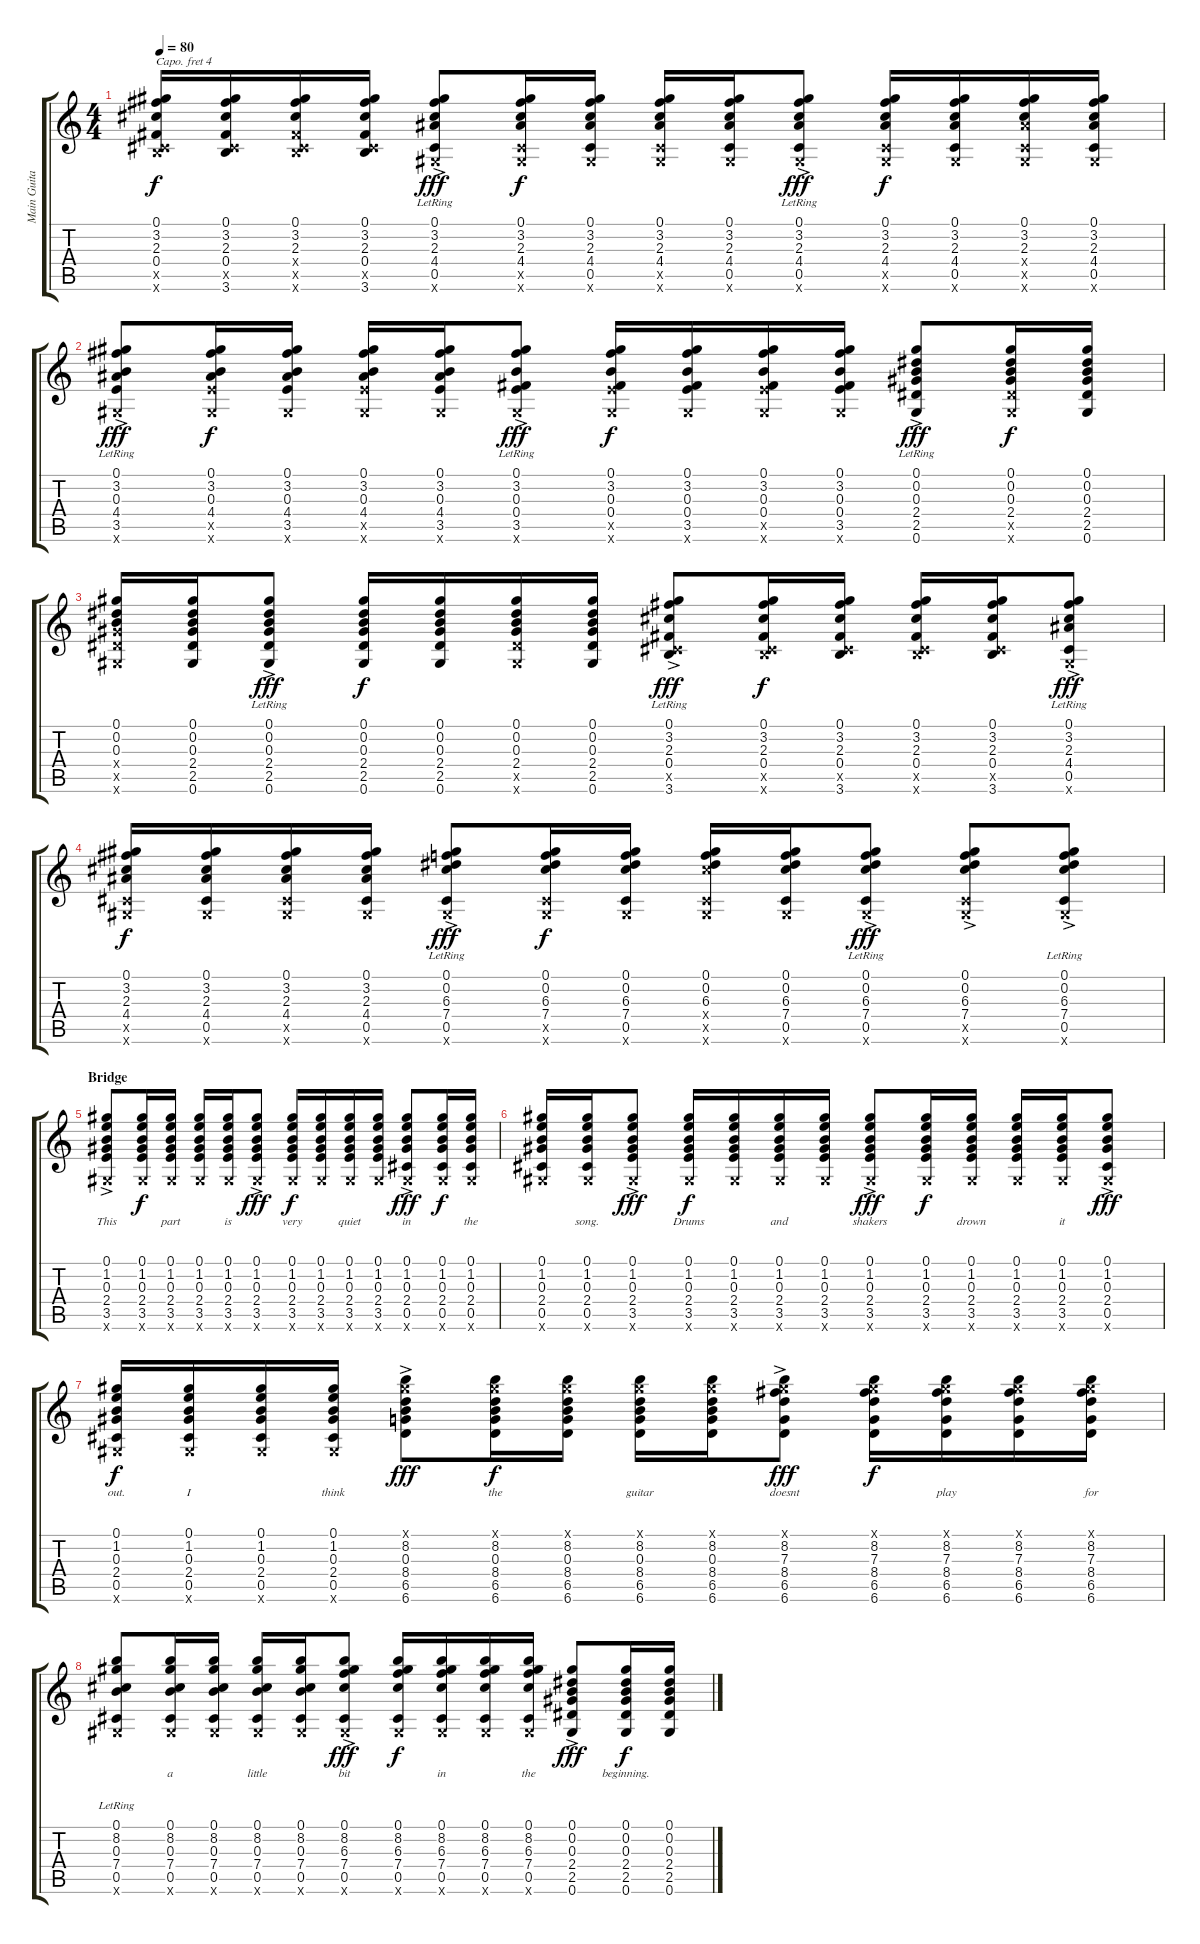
\track ("Main Guitar" "Main Guita") {instrument acousticguitarsteel}
\staff {score tabs}
\capo 4
\tuning (E4 B3 G3 D3 A2 E2) {hide}
\ts (4 4)
\tempo 80
\clef g2
\ks c
(0.1 3.2 2.3 0.4 0.5{x} 3.6{x}).16{dy f} (0.1 3.2 2.3 0.4 0.5{x} 3.6).16 (0.1 3.2 2.3 0.4{x} 0.5{x} 3.6{x}).16 (0.1 3.2 2.3 0.4 0.5{x} 3.6).16 (0.1{ac lr} 3.2{ac lr} 2.3{ac lr} 4.4{ac lr} 0.5{ac lr} 0.6{ac x}).8{dy fff} (0.1 3.2 2.3 4.4 0.5{x} 0.6{x}).16{dy f} (0.1 3.2 2.3 4.4 0.5 0.6{x}).16 (0.1 3.2 2.3 4.4 0.5{x} 0.6{x}).16 (0.1 3.2 2.3 4.4 0.5 0.6{x}).16 (0.1{ac lr} 3.2{ac lr} 2.3{ac lr} 4.4{ac lr} 0.5{ac lr} 0.6{ac x}).8{dy fff} (0.1 3.2 2.3 4.4 0.5{x} 0.6{x}).16{dy f} (0.1 3.2 2.3 4.4 0.5 0.6{x}).16 (0.1 3.2 2.3 4.4{x} 0.5{x} 0.6{x}).16 (0.1 3.2 2.3 4.4 0.5 0.6{x}).16 |
(0.1{ac lr} 3.2{ac lr} 0.3{ac lr} 4.4{ac} 3.5{ac lr} 0.6{ac x}).8{dy fff} (0.1 3.2 0.3 4.4 3.5{x} 0.6{x}).16{dy f} (0.1 3.2 0.3 4.4 3.5 0.6{x}).16 (0.1 3.2 0.3 4.4 3.5{x} 0.6{x}).16 (0.1 3.2 0.3 4.4 3.5 0.6{x}).16 (0.1{ac lr} 3.2{ac lr} 0.3{ac lr} 0.4{ac lr} 3.5{ac lr} 0.6{ac x}).8{dy fff} (0.1 3.2 0.3 0.4 3.5{x} 0.6{x}).16{dy f} (0.1 3.2 0.3 0.4 3.5 0.6{x}).16 (0.1 3.2 0.3 0.4 3.5{x} 0.6{x}).16 (0.1 3.2 0.3 0.4 3.5 0.6{x}).16 (0.1{ac lr} 0.2{ac lr} 0.3{ac lr} 2.4{ac lr} 2.5{ac lr} 0.6{ac lr}).8{dy fff} (0.1 0.2 0.3 2.4 2.5{x} 0.6{x}).16{dy f} (0.1 0.2 0.3 2.4 2.5 0.6).16 |
(0.1 0.2 0.3 2.4{x} 2.5{x} 0.6{x}).16 (0.1 0.2 0.3 2.4 2.5 0.6).16 (0.1{ac lr} 0.2{ac} 0.3{ac lr} 2.4{ac lr} 2.5{ac lr} 0.6{ac lr}).8{dy fff} (0.1 0.2 0.3 2.4 2.5 0.6).16{dy f} (0.1 0.2 0.3 2.4 2.5 0.6).16 (0.1 0.2 0.3 2.4 2.5{x} 0.6{x}).16 (0.1 0.2 0.3 2.4 2.5 0.6).16 (0.1{ac lr} 3.2{ac lr} 2.3{ac lr} 0.4{ac lr} 0.5{ac x} 3.6{ac lr}).8{dy fff} (0.1 3.2 2.3 0.4 0.5{x} 3.6{x}).16{dy f} (0.1 3.2 2.3 0.4 0.5{x} 3.6).16 (0.1 3.2 2.3 0.4 0.5{x} 3.6{x}).16 (0.1 3.2 2.3 0.4 0.5{x} 3.6).16 (0.1{ac lr} 3.2{lr} 2.3{ac lr} 4.4{ac lr} 0.5{ac lr} 0.6{ac x}).8{dy fff} |
(0.1 3.2 2.3 4.4 0.5{x} 0.6{x}).16{dy f} (0.1 3.2 2.3 4.4 0.5 0.6{x}).16 (0.1 3.2 2.3 4.4 0.5{x} 0.6{x}).16 (0.1 3.2 2.3 4.4 0.5 0.6{x}).16 (0.1{ac lr} 0.2{ac lr} 6.3{ac lr} 7.4{ac lr} 0.5{ac lr} 0.6{ac x}).8{dy fff} (0.1 0.2 6.3 7.4 0.5{x} 0.6{x}).16{dy f} (0.1 0.2 6.3 7.4 0.5 0.6{x}).16 (0.1 0.2 6.3 7.4{x} 0.5{x} 0.6{x}).16 (0.1 0.2 6.3 7.4 0.5 0.6{x}).16 (0.1{ac lr} 0.2{ac lr} 6.3{ac lr} 7.4{ac lr} 0.5{ac lr} 0.6{ac x}).8{dy fff} (0.1{ac} 0.2{ac} 6.3{ac} 7.4{ac} 0.5{ac x} 0.6{ac x}).8 (0.1{ac lr} 0.2{ac lr} 6.3{ac lr} 7.4{ac lr} 0.5{ac lr} 0.6{ac x}).8 |
\section ("" "Bridge")
(0.1{ac} 1.2{ac} 0.3{ac} 2.4{ac} 3.5{ac} 0.6{ac x}).8{lyrics (0 "This") lyrics (1 "") lyrics (2 "") lyrics (3 "") lyrics (4 "")} (0.1 1.2 0.3 2.4 3.5 0.6{x}).16{lyrics (0 "") lyrics (1 "") lyrics (2 "") lyrics (3 "") lyrics (4 "") dy f} (0.1 1.2 0.3 2.4 3.5 0.6{x}).16{lyrics (0 "part") lyrics (1 "") lyrics (2 "") lyrics (3 "") lyrics (4 "")} (0.1 1.2 0.3 2.4 3.5 0.6{x}).16{lyrics (0 "") lyrics (1 "") lyrics (2 "") lyrics (3 "") lyrics (4 "")} (0.1 1.2 0.3 2.4 3.5 0.6{x}).16{lyrics (0 "is") lyrics (1 "") lyrics (2 "") lyrics (3 "") lyrics (4 "")} (0.1{ac} 1.2{ac} 0.3{ac} 2.4{ac} 3.5{ac} 0.6{ac x}).8{lyrics (0 "") lyrics (1 "") lyrics (2 "") lyrics (3 "") lyrics (4 "") dy fff} (0.1 1.2 0.3 2.4 3.5 0.6{x}).16{lyrics (0 "very") lyrics (1 "") lyrics (2 "") lyrics (3 "") lyrics (4 "") dy f} (0.1 1.2 0.3 2.4 3.5 0.6{x}).16{lyrics (0 "") lyrics (1 "") lyrics (2 "") lyrics (3 "") lyrics (4 "")} (0.1 1.2 0.3 2.4 3.5 0.6{x}).16{lyrics (0 "quiet") lyrics (1 "") lyrics (2 "") lyrics (3 "") lyrics (4 "")} (0.1 1.2 0.3 2.4 3.5 0.6{x}).16{lyrics (0 "") lyrics (1 "") lyrics (2 "") lyrics (3 "") lyrics (4 "")} (0.1{ac} 1.2{ac} 0.3{ac} 2.4{ac} 0.5{ac} 0.6{ac x}).8{lyrics (0 "in") lyrics (1 "") lyrics (2 "") lyrics (3 "") lyrics (4 "") dy fff} (0.1 1.2 0.3 2.4 0.5 0.6{x}).16{lyrics (0 "") lyrics (1 "") lyrics (2 "") lyrics (3 "") lyrics (4 "") dy f} (0.1 1.2 0.3 2.4 0.5 0.6{x}).16{lyrics (0 "the") lyrics (1 "") lyrics (2 "") lyrics (3 "") lyrics (4 "")} |
(0.1 1.2 0.3 2.4 0.5 0.6{x}).16{lyrics (0 "") lyrics (1 "") lyrics (2 "") lyrics (3 "") lyrics (4 "")} (0.1 1.2 0.3 2.4 0.5 0.6{x}).16{lyrics (0 "song.") lyrics (1 "") lyrics (2 "") lyrics (3 "") lyrics (4 "")} (0.1{ac} 1.2{ac} 0.3{ac} 2.4{ac} 3.5{ac} 0.6{ac x}).8{lyrics (0 "") lyrics (1 "") lyrics (2 "") lyrics (3 "") lyrics (4 "") dy fff} (0.1 1.2 0.3 2.4 3.5 0.6{x}).16{lyrics (0 "Drums") lyrics (1 "") lyrics (2 "") lyrics (3 "") lyrics (4 "") dy f} (0.1 1.2 0.3 2.4 3.5 0.6{x}).16{lyrics (0 "") lyrics (1 "") lyrics (2 "") lyrics (3 "") lyrics (4 "")} (0.1 1.2 0.3 2.4 3.5 0.6{x}).16{lyrics (0 "and") lyrics (1 "") lyrics (2 "") lyrics (3 "") lyrics (4 "")} (0.1 1.2 0.3 2.4 3.5 0.6{x}).16{lyrics (0 "") lyrics (1 "") lyrics (2 "") lyrics (3 "") lyrics (4 "")} (0.1 1.2{ac} 0.3{ac} 2.4{ac} 3.5{ac} 0.6{ac x}).8{lyrics (0 "shakers") lyrics (1 "") lyrics (2 "") lyrics (3 "") lyrics (4 "") dy fff} (0.1 1.2 0.3 2.4 3.5 0.6{x}).16{lyrics (0 "") lyrics (1 "") lyrics (2 "") lyrics (3 "") lyrics (4 "") dy f} (0.1 1.2 0.3 2.4 3.5 0.6{x}).16{lyrics (0 "drown") lyrics (1 "") lyrics (2 "") lyrics (3 "") lyrics (4 "")} (0.1 1.2 0.3 2.4 3.5 0.6{x}).16{lyrics (0 "") lyrics (1 "") lyrics (2 "") lyrics (3 "") lyrics (4 "")} (0.1 1.2 0.3 2.4 3.5 0.6{x}).16{lyrics (0 "it") lyrics (1 "") lyrics (2 "") lyrics (3 "") lyrics (4 "")} (0.1 1.2{ac} 0.3{ac} 2.4{ac} 0.5{ac} 0.6{ac x}).8{lyrics (0 "") lyrics (1 "") lyrics (2 "") lyrics (3 "") lyrics (4 "") dy fff} |
(0.1 1.2 0.3 2.4 0.5 0.6{x}).16{lyrics (0 "out.") lyrics (1 "") lyrics (2 "") lyrics (3 "") lyrics (4 "") dy f} (0.1 1.2 0.3 2.4 0.5 0.6{x}).16{lyrics (0 "I") lyrics (1 "") lyrics (2 "") lyrics (3 "") lyrics (4 "")} (0.1 1.2 0.3 2.4 0.5 0.6{x}).16{lyrics (0 "") lyrics (1 "") lyrics (2 "") lyrics (3 "") lyrics (4 "")} (0.1 1.2 0.3 2.4 0.5 0.6{x}).16{lyrics (0 "think") lyrics (1 "") lyrics (2 "") lyrics (3 "") lyrics (4 "")} (0.1{ac x} 8.2{ac} 0.3{ac} 8.4{ac} 6.5{ac} 6.6{ac}).8{lyrics (0 "") lyrics (1 "") lyrics (2 "") lyrics (3 "") lyrics (4 "") dy fff} (0.1{x} 8.2 0.3 8.4 6.5 6.6).16{lyrics (0 "the") lyrics (1 "") lyrics (2 "") lyrics (3 "") lyrics (4 "") dy f} (0.1{x} 8.2 0.3 8.4 6.5 6.6).16{lyrics (0 "") lyrics (1 "") lyrics (2 "") lyrics (3 "") lyrics (4 "")} (0.1{x} 8.2 0.3 8.4 6.5 6.6).16{lyrics (0 "guitar") lyrics (1 "") lyrics (2 "") lyrics (3 "") lyrics (4 "")} (0.1{x} 8.2 0.3 8.4 6.5 6.6).16{lyrics (0 "") lyrics (1 "") lyrics (2 "") lyrics (3 "") lyrics (4 "")} (0.1{x} 8.2{ac} 7.3{ac} 8.4{ac} 6.5{ac} 6.6{ac}).8{lyrics (0 "doesnt") lyrics (1 "") lyrics (2 "") lyrics (3 "") lyrics (4 "") dy fff} (0.1{x} 8.2 7.3 8.4 6.5 6.6).16{lyrics (0 "") lyrics (1 "") lyrics (2 "") lyrics (3 "") lyrics (4 "") dy f} (0.1{x} 8.2 7.3 8.4 6.5 6.6).16{lyrics (0 "play") lyrics (1 "") lyrics (2 "") lyrics (3 "") lyrics (4 "")} (0.1{x} 8.2 7.3 8.4 6.5 6.6).16{lyrics (0 "") lyrics (1 "") lyrics (2 "") lyrics (3 "") lyrics (4 "")} (0.1{x} 8.2 7.3 8.4 6.5 6.6).16{lyrics (0 "for") lyrics (1 "") lyrics (2 "") lyrics (3 "") lyrics (4 "")} |
(0.1 8.2{lr} 0.3{lr} 7.4{lr} 0.5{lr} 0.6{x}).8{lyrics (0 "") lyrics (1 "") lyrics (2 "") lyrics (3 "") lyrics (4 "")} (0.1 8.2 0.3 7.4 0.5 0.6{x}).16{lyrics (0 "a") lyrics (1 "") lyrics (2 "") lyrics (3 "") lyrics (4 "")} (0.1 8.2 0.3 7.4 0.5 0.6{x}).16{lyrics (0 "") lyrics (1 "") lyrics (2 "") lyrics (3 "") lyrics (4 "")} (0.1 8.2 0.3 7.4 0.5 0.6{x}).16{lyrics (0 "little") lyrics (1 "") lyrics (2 "") lyrics (3 "") lyrics (4 "")} (0.1 8.2 0.3 7.4 0.5 0.6{x}).16{lyrics (0 "") lyrics (1 "") lyrics (2 "") lyrics (3 "") lyrics (4 "")} (0.1 8.2{ac} 6.3{ac} 7.4{ac} 0.5{ac} 0.6{ac x}).8{lyrics (0 "bit") lyrics (1 "") lyrics (2 "") lyrics (3 "") lyrics (4 "") dy fff} (0.1 8.2 6.3 7.4 0.5 0.6{x}).16{lyrics (0 "") lyrics (1 "") lyrics (2 "") lyrics (3 "") lyrics (4 "") dy f} (0.1 8.2 6.3 7.4 0.5 0.6{x}).16{lyrics (0 "in") lyrics (1 "") lyrics (2 "") lyrics (3 "") lyrics (4 "")} (0.1 8.2 6.3 7.4 0.5 0.6{x}).16{lyrics (0 "") lyrics (1 "") lyrics (2 "") lyrics (3 "") lyrics (4 "")} (0.1 8.2 6.3 7.4 0.5 0.6{x}).16{lyrics (0 "the") lyrics (1 "") lyrics (2 "") lyrics (3 "") lyrics (4 "")} (0.1 0.2{ac} 0.3{ac} 2.4{ac} 2.5{ac} 0.6{ac}).8{lyrics (0 "") lyrics (1 "") lyrics (2 "") lyrics (3 "") lyrics (4 "") dy fff} (0.1 0.2 0.3 2.4 2.5 0.6).16{lyrics (0 "beginning.") lyrics (1 "") lyrics (2 "") lyrics (3 "") lyrics (4 "") dy f} (0.1 0.2 0.3 2.4 2.5 0.6).16{lyrics (0 "") lyrics (1 "") lyrics (2 "") lyrics (3 "") lyrics (4 "")}
